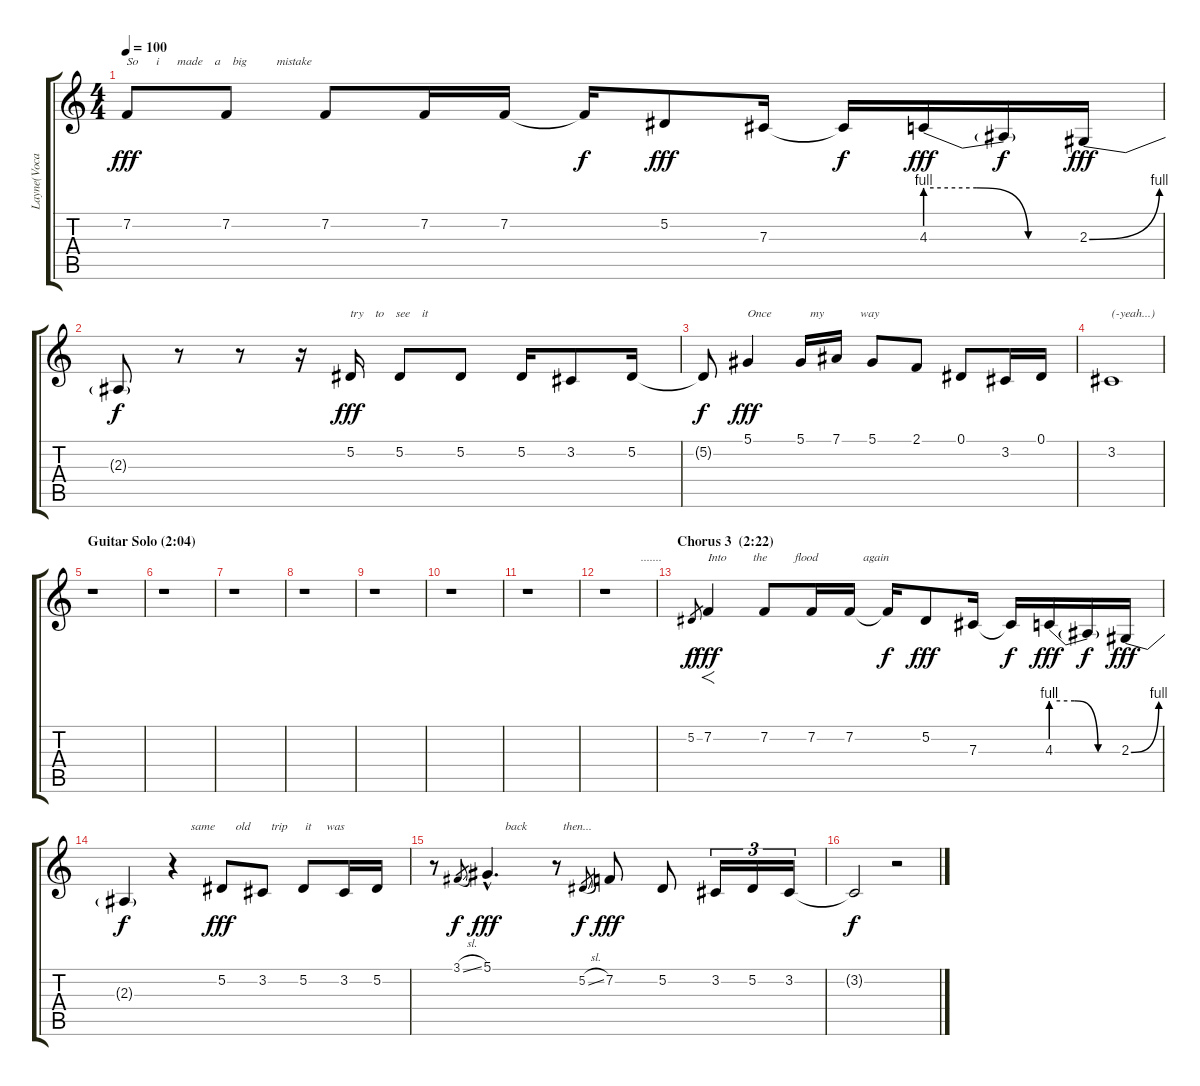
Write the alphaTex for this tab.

\track ("Layne(Vocals)" "Layne(Voca") {instrument lead6voice}
\staff {score tabs}
\tuning (Eb4 Bb3 Gb3 Db3 Ab2 Eb2) {hide}
\ts (4 4)
\tempo 100
\clef g2
\ks c
7.2.8{txt "So      i      made    a    big          mistake " dy fff} 7.2.8 7.2.8 7.2.16 7.2.16 7.2{t}.16{dy f} 5.2.8{dy fff} 7.3.16 7.3{t}.16{dy f} 4.3{be (custom 0 4 20 4 40 0 60 0)}.16{dy fff} 4.3{t}.16{dy f} 2.3{be (bend 0 0 60 4)}.16{dy fff} |
2.3{t}.8{dy f} r.8 r.8 r.16 5.2.16{txt "try    to    see    it " dy fff} 5.2.8 5.2.8 5.2.16 3.2.8 5.2.16 |
5.2{t}.8{dy f} 5.1.4{txt "Once             my            way        " dy fff} 5.1.16 7.1.16 5.1.8 2.1.8 0.1.8 3.2.16 0.1.16 |
3.2.1{txt "(-yeah...)"} |
\section ("" "Guitar Solo (2:04)")
r.1 |
r.1 |
r.1 |
r.1 |
r.1 |
r.1 |
r.1 |
r.1{txt "            ......."} |
\section ("" "Chorus 3  (2:22)")
5.2.8{gr dy f} 7.2.4{f txt "Into         the         flood               again" dy fff} 7.2.8 7.2.16 7.2.16 7.2{t}.16{dy f} 5.2.8{dy fff} 7.3.16 7.3{t}.16{dy f} 4.3{be (custom 0 4 20 4 40 0 60 0)}.16{dy fff} 4.3{t}.16{dy f} 2.3{be (bend 0 0 60 4)}.16{dy fff} |
2.3{t}.4{dy f} r.4{txt "      same       old       trip      it     was   "} 5.2.8{dy fff} 3.2.8 5.2.8 3.2.16 5.2.16 |
r.8 3.1{sl}.8{gr dy f} 5.1{hac}.4{d txt "      back            then..." dy fff} r.8 5.2{sl}.8{gr dy f} 7.2.8{dy fff} 5.2.8 3.2.16{tu (3 2)} 5.2.16{tu (3 2)} 3.2.16{tu (3 2)} |
3.2{t}.2{dy f} r.2
